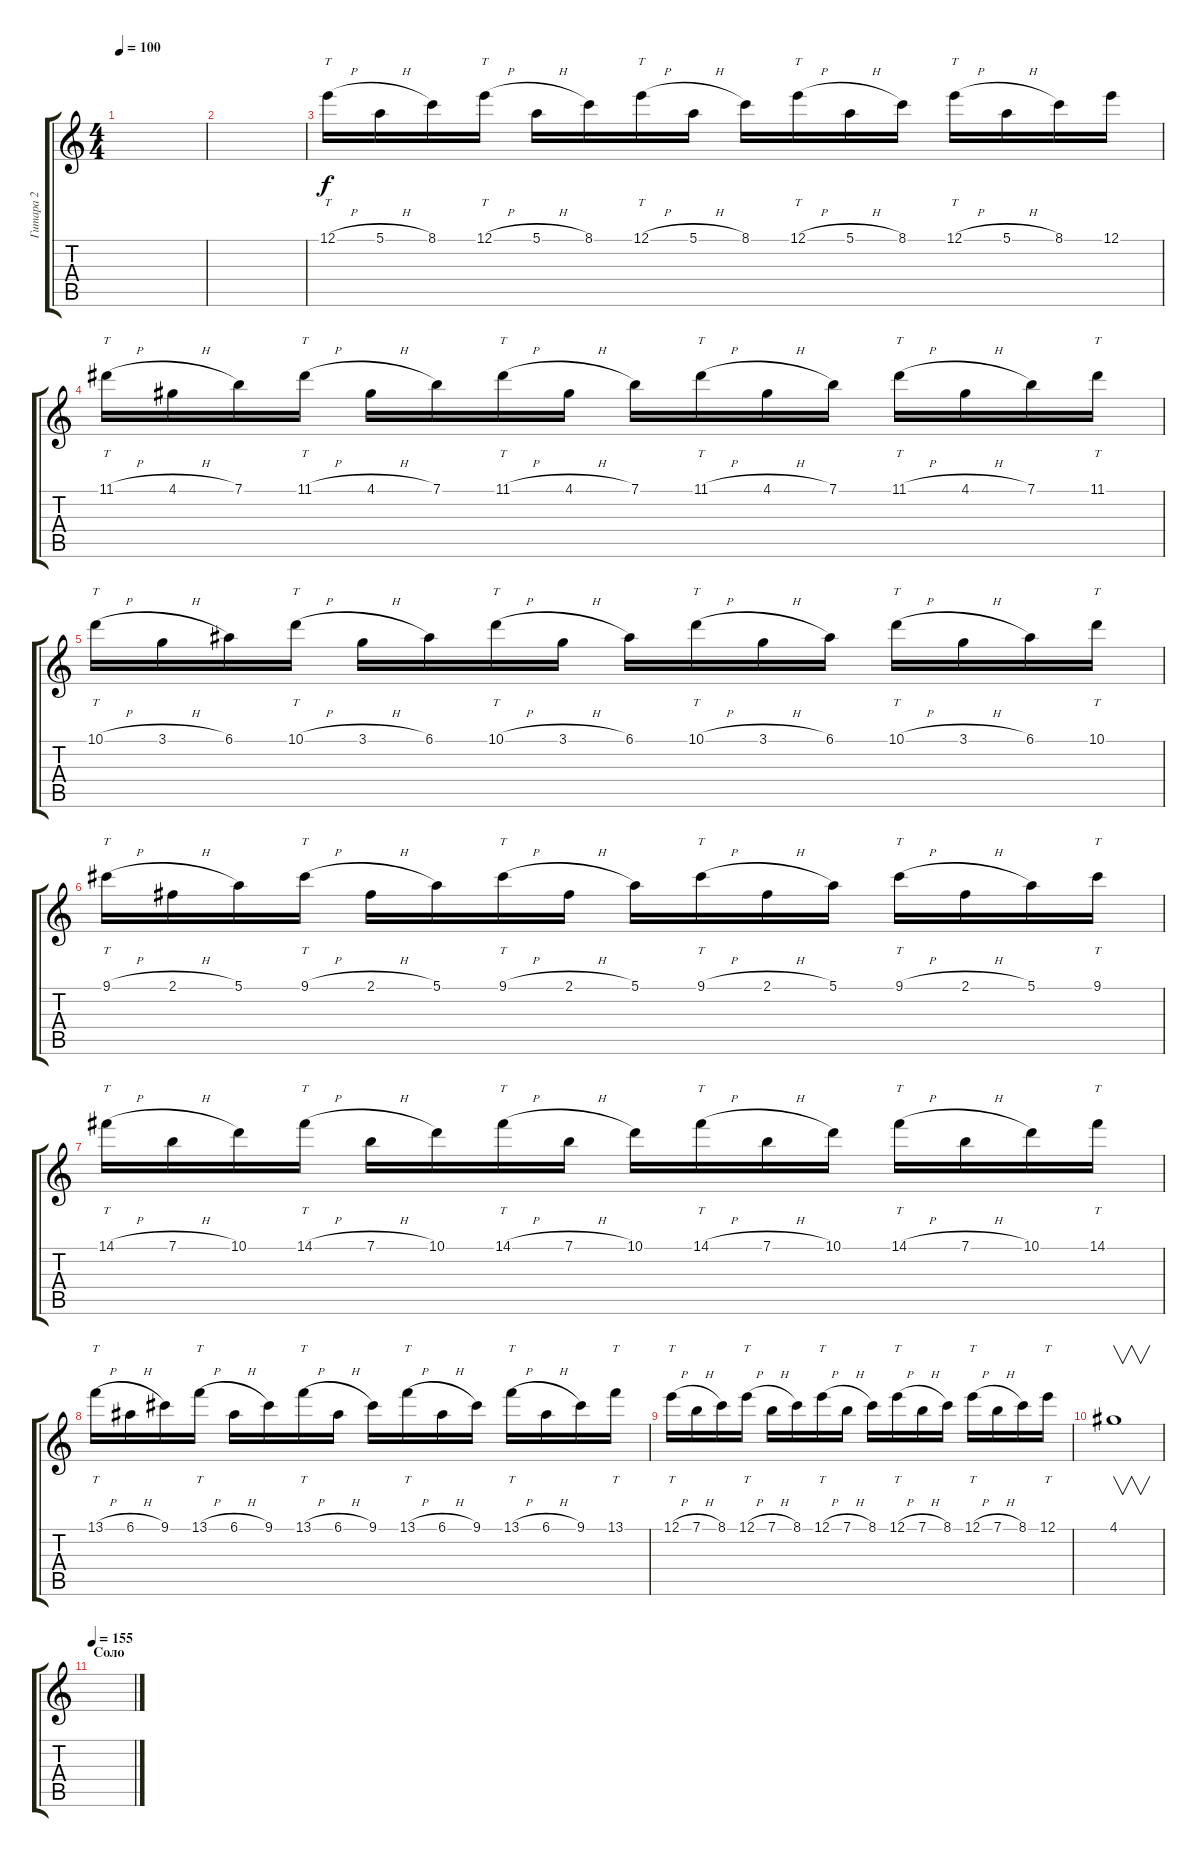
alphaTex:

\track ("Гитара 2" "Гитара 2") {instrument distortionguitar}
\staff {score tabs}
\tuning (E4 B3 G3 D3 A2 E2) {hide}
\ts (4 4)
\tempo 100
\clef g2
\ks c
|
|
12.1{h}.16{tt} 5.1{h}.16 8.1.16 12.1{h}.16{tt} 5.1{h}.16 8.1.16 12.1{h}.16{tt} 5.1{h}.16 8.1.16 12.1{h}.16{tt} 5.1{h}.16 8.1.16 12.1{h}.16{tt} 5.1{h}.16 8.1.16 12.1.16 |
11.1{h}.16{tt} 4.1{h}.16 7.1.16 11.1{h}.16{tt} 4.1{h}.16 7.1.16 11.1{h}.16{tt} 4.1{h}.16 7.1.16 11.1{h}.16{tt} 4.1{h}.16 7.1.16 11.1{h}.16{tt} 4.1{h}.16 7.1.16 11.1.16{tt} |
10.1{h}.16{tt} 3.1{h}.16 6.1.16 10.1{h}.16{tt} 3.1{h}.16 6.1.16 10.1{h}.16{tt} 3.1{h}.16 6.1.16 10.1{h}.16{tt} 3.1{h}.16 6.1.16 10.1{h}.16{tt} 3.1{h}.16 6.1.16 10.1.16{tt} |
9.1{h}.16{tt} 2.1{h}.16 5.1.16 9.1{h}.16{tt} 2.1{h}.16 5.1.16 9.1{h}.16{tt} 2.1{h}.16 5.1.16 9.1{h}.16{tt} 2.1{h}.16 5.1.16 9.1{h}.16{tt} 2.1{h}.16 5.1.16 9.1.16{tt} |
14.1{h}.16{tt} 7.1{h}.16 10.1.16 14.1{h}.16{tt} 7.1{h}.16 10.1.16 14.1{h}.16{tt} 7.1{h}.16 10.1.16 14.1{h}.16{tt} 7.1{h}.16 10.1.16 14.1{h}.16{tt} 7.1{h}.16 10.1.16 14.1.16{tt} |
13.1{h}.16{tt} 6.1{h}.16 9.1.16 13.1{h}.16{tt} 6.1{h}.16 9.1.16 13.1{h}.16{tt} 6.1{h}.16 9.1.16 13.1{h}.16{tt} 6.1{h}.16 9.1.16 13.1{h}.16{tt} 6.1{h}.16 9.1.16 13.1.16{tt} |
12.1{h}.16{tt} 7.1{h}.16 8.1.16 12.1{h}.16{tt} 7.1{h}.16 8.1.16 12.1{h}.16{tt} 7.1{h}.16 8.1.16 12.1{h}.16{tt} 7.1{h}.16 8.1.16 12.1{h}.16{tt} 7.1{h}.16 8.1.16 12.1.16{tt} |
4.1.1{v} |
\section ("" "Соло")
\tempo 155
